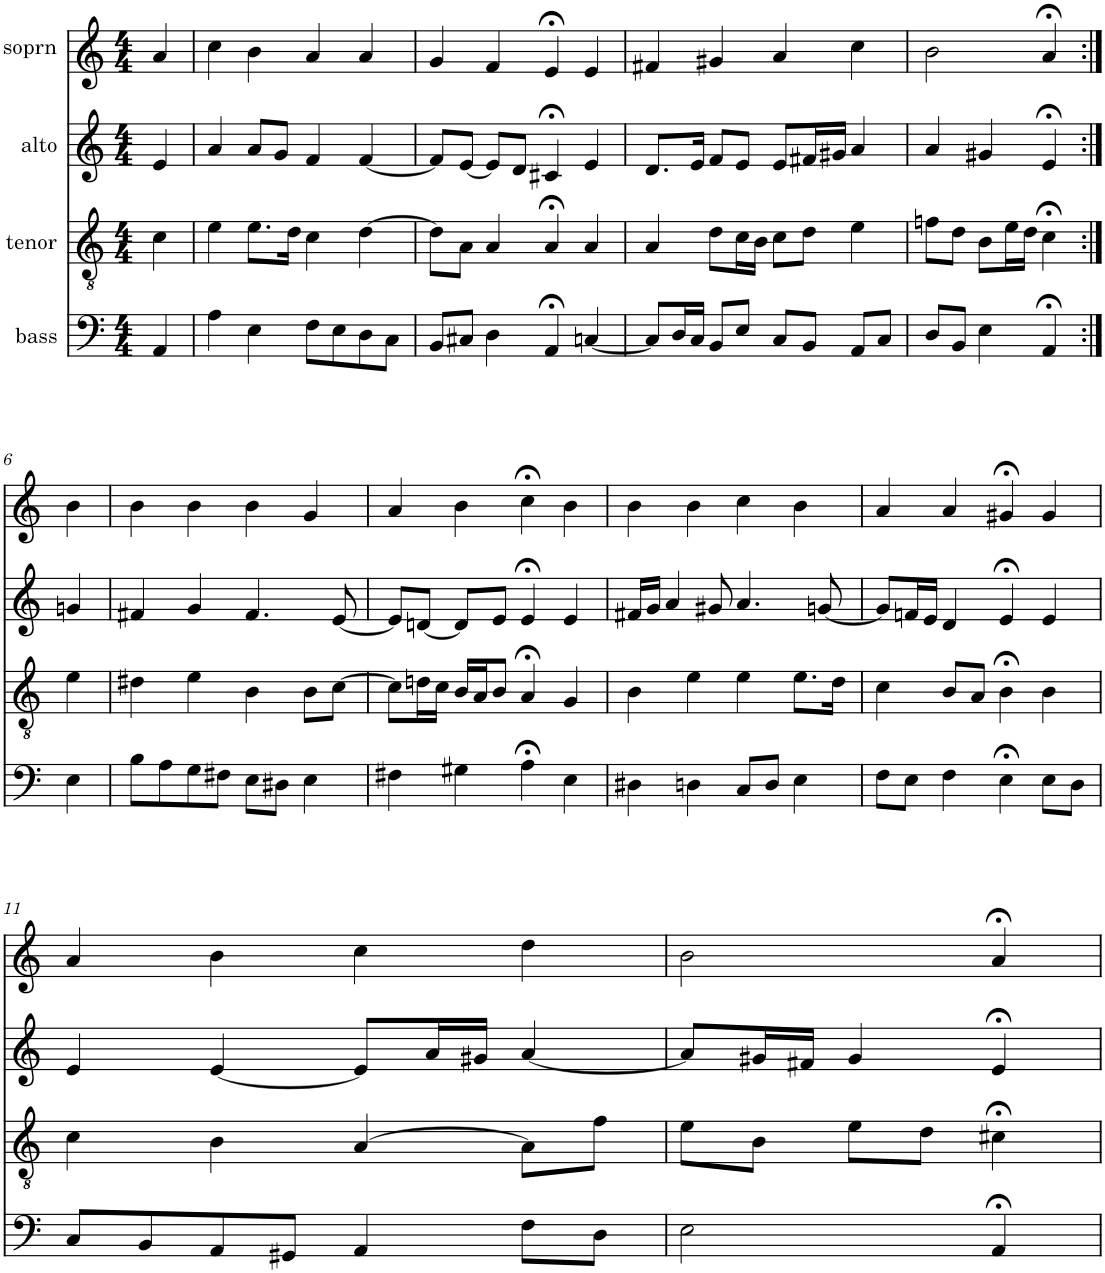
**kern	**kern	**kern	**kern
*part4	*part3	*part2	*part1
*staff4	*staff3	*staff2	*staff1
*I"bass	*I"tenor	*I"alto	*I"soprn
*clefF4	*clefGv2	*clefG2	*clefG2
*k[]	*k[]	*k[]	*k[]
*M4/4	*M4/4	*M4/4	*M4/4
=1	=1	=1	=1
4AA/	4c\	4e/	4a/
=2	=2	=2	=2
4A\	4e\	4a/	4cc\
4E\	8.e\L	8a/L	4b\
.	.	8g/J	.
.	16d\Jk	.	.
8F\L	4c\	4f/	4a/
8E\	.	.	.
8D\	[4d\	[4f/	4a/
8C\J	.	.	.
=3	=3	=3	=3
8BB/L	8d\L]	8f/L]	4g/
8C#X/J	8A\J	[8e/J	.
4D\	4A/	8e/L]	4f/
.	.	8d/J	.
4AA;</	4A;</	4c#X;</	4e;</
[4Cn/	4A/	4e/	4e/
=4	=4	=4	=4
8C/L]	4A/	8.d/L	4f#X/
16D/L	.	.	.
16C/JJ	.	16e/Jk	.
8BB/L	8d\L	8f/L	4g#X/
8E/J	16c\L	8e/J	.
.	16B\JJ	.	.
8C/L	8c\L	8e/L	4a/
8BB/J	8d\J	16f#X/L	.
.	.	16g#X/JJ	.
8AA/L	4e\	4a/	4cc\
8C/J	.	.	.
=5	=5	=5	=5
8D/L	8fn\L	4a/	2b\
8BB/J	8d\J	.	.
4E\	8B\L	4g#X/	.
.	16e\L	.	.
.	16d\JJ	.	.
4AA;</	4c;<\	4e;</	4a;</
!!LO:LB:g=z
=6:|!	=6:|!	=6:|!	=6:|!
4E\	4e\	4gn/	4b\
=7	=7	=7	=7
8B\L	4d#X\	4f#X/	4b\
8A\	.	.	.
8G\	4e\	4g/	4b\
8F#X\J	.	.	.
8E\L	4B\	4.f#/	4b\
8D#X\J	.	.	.
4E\	8B\L	.	4g/
.	[8c\J	[8e/	.
=8	=8	=8	=8
4F#X\	8c\L]	8e/L]	4a/
.	16dn\L	[8dn/J	.
.	16c\JJ	.	.
4G#X\	16B/LL	8d/L]	4b\
.	16A/J	.	.
.	8B/J	8e/J	.
4A;<\	4A;</	4e;</	4cc;<\
4E\	4G/	4e/	4b\
=9	=9	=9	=9
4D#X\	4B\	16f#X/LL	4b\
.	.	16g/JJ	.
.	.	4a/	.
4Dn\	4e\	.	4b\
.	.	8g#X/	.
8C/L	4e\	4.a/	4cc\
8D/J	.	.	.
4E\	8.e\L	.	4b\
.	.	[8gn/	.
.	16d\Jk	.	.
=10	=10	=10	=10
8F\L	4c\	8g/L]	4a/
8E\J	.	16fn/L	.
.	.	16e/JJ	.
4F\	8B/L	4d/	4a/
.	8A/J	.	.
4E;<\	4B;<\	4e;</	4g#X;</
8E\L	4B\	4e/	4g#/
8D\J	.	.	.
!!LO:LB:g=z
=11	=11	=11	=11
8C/L	4c\	4e/	4a/
8BB/	.	.	.
8AA/	4B\	[4e/	4b\
8GG#X/J	.	.	.
4AA/	[4A/	8e/L]	4cc\
.	.	16a/L	.
.	.	16g#X/JJ	.
8F\L	8A\L]	[4a/	4dd\
8D\J	8f\J	.	.
=12	=12	=12	=12
2E\	8e\L	8a/L]	2b\
.	8B\J	16g#X/L	.
.	.	16f#X/JJ	.
.	8e\L	4g#/	.
.	8d\J	.	.
4AA;</	4c#X;<\	4e;</	4a;</
=	=	=	=
*-	*-	*-	*-
